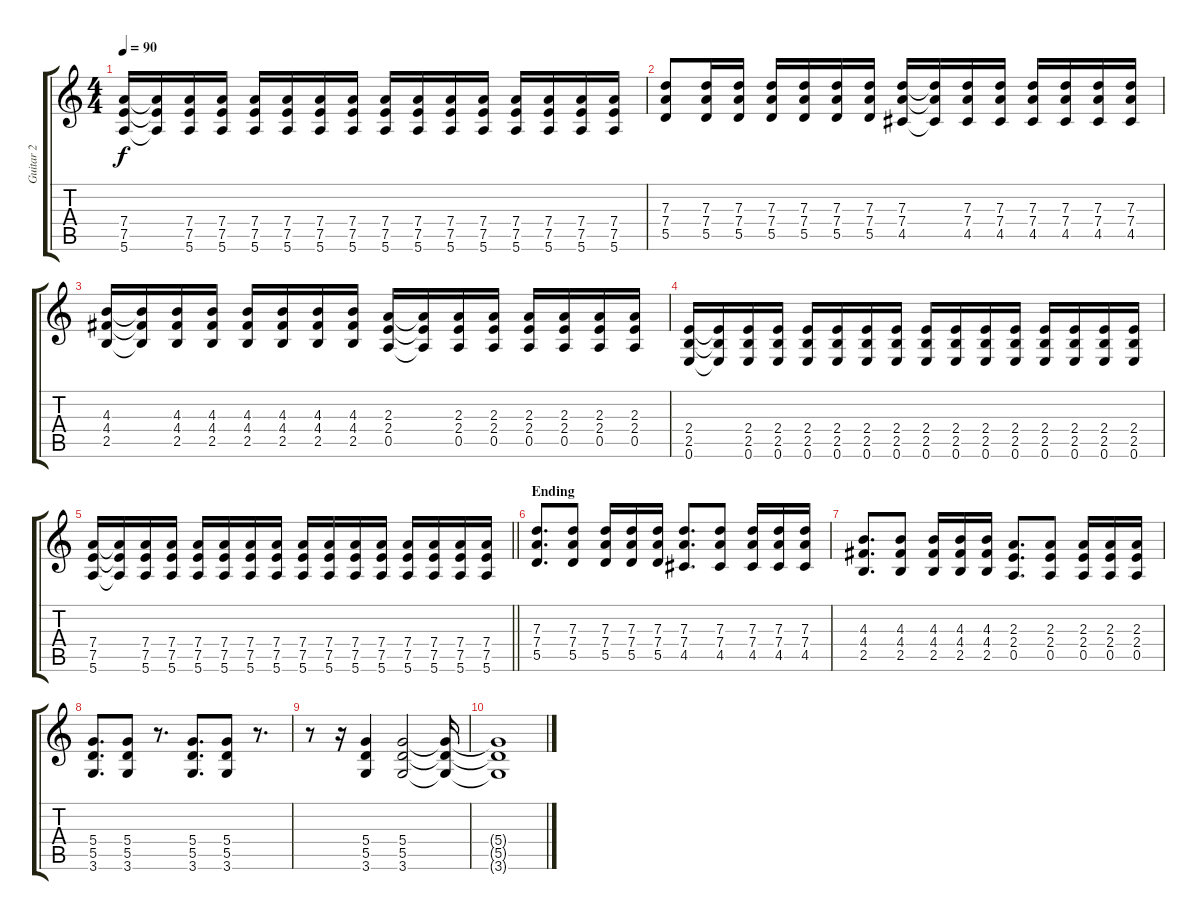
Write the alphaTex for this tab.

\track ("Guitar 2" "Guitar 2") {instrument distortionguitar}
\staff {score tabs}
\tuning (E4 B3 G3 D3 A2 E2) {hide}
\ts (4 4)
\tempo 90
\clef g2
\ks c
(7.4 7.5 5.6).16{dy f} (7.4{t} 7.5{t} 5.6{t}).16 (7.4 7.5 5.6).16 (7.4 7.5 5.6).16 (7.4 7.5 5.6).16 (7.4 7.5 5.6).16 (7.4 7.5 5.6).16 (7.4 7.5 5.6).16 (7.4 7.5 5.6).16 (7.4 7.5 5.6).16 (7.4 7.5 5.6).16 (7.4 7.5 5.6).16 (7.4 7.5 5.6).16 (7.4 7.5 5.6).16 (7.4 7.5 5.6).16 (7.4 7.5 5.6).16 |
(7.3 7.4 5.5).8 (7.3 7.4 5.5).16 (7.3 7.4 5.5).16 (7.3 7.4 5.5).16 (7.3 7.4 5.5).16 (7.3 7.4 5.5).16 (7.3 7.4 5.5).16 (7.3 7.4 4.5).16 (7.3{t} 7.4{t} 4.5{t}).16 (7.3 7.4 4.5).16 (7.3 7.4 4.5).16 (7.3 7.4 4.5).16 (7.3 7.4 4.5).16 (7.3 7.4 4.5).16 (7.3 7.4 4.5).16 |
(4.3 4.4 2.5).16 (4.3{t} 4.4{t} 2.5{t}).16 (4.3 4.4 2.5).16 (4.3 4.4 2.5).16 (4.3 4.4 2.5).16 (4.3 4.4 2.5).16 (4.3 4.4 2.5).16 (4.3 4.4 2.5).16 (2.3 2.4 0.5).16 (2.3{t} 2.4{t} 0.5{t}).16 (2.3 2.4 0.5).16 (2.3 2.4 0.5).16 (2.3 2.4 0.5).16 (2.3 2.4 0.5).16 (2.3 2.4 0.5).16 (2.3 2.4 0.5).16 |
(2.4 2.5 0.6).16 (2.4{t} 2.5{t} 0.6{t}).16 (2.4 2.5 0.6).16 (2.4 2.5 0.6).16 (2.4 2.5 0.6).16 (2.4 2.5 0.6).16 (2.4 2.5 0.6).16 (2.4 2.5 0.6).16 (2.4 2.5 0.6).16 (2.4 2.5 0.6).16 (2.4 2.5 0.6).16 (2.4 2.5 0.6).16 (2.4 2.5 0.6).16 (2.4 2.5 0.6).16 (2.4 2.5 0.6).16 (2.4 2.5 0.6).16 |
\barLineRight lightlight
(7.4 7.5 5.6).16 (7.4{t} 7.5{t} 5.6{t}).16 (7.4 7.5 5.6).16 (7.4 7.5 5.6).16 (7.4 7.5 5.6).16 (7.4 7.5 5.6).16 (7.4 7.5 5.6).16 (7.4 7.5 5.6).16 (7.4 7.5 5.6).16 (7.4 7.5 5.6).16 (7.4 7.5 5.6).16 (7.4 7.5 5.6).16 (7.4 7.5 5.6).16 (7.4 7.5 5.6).16 (7.4 7.5 5.6).16 (7.4 7.5 5.6).16 |
\section ("" "Ending")
(7.3 7.4 5.5).8{d} (7.3 7.4 5.5).8 (7.3 7.4 5.5).16 (7.3 7.4 5.5).16 (7.3 7.4 5.5).16 (7.3 7.4 4.5).8{d} (7.3 7.4 4.5).8 (7.3 7.4 4.5).16 (7.3 7.4 4.5).16 (7.3 7.4 4.5).16 |
(4.3 4.4 2.5).8{d} (4.3 4.4 2.5).8 (4.3 4.4 2.5).16 (4.3 4.4 2.5).16 (4.3 4.4 2.5).16 (2.3 2.4 0.5).8{d} (2.3 2.4 0.5).8 (2.3 2.4 0.5).16 (2.3 2.4 0.5).16 (2.3 2.4 0.5).16 |
(5.4 5.5 3.6).8{d} (5.4 5.5 3.6).8 r.8{d} (5.4 5.5 3.6).8{d} (5.4 5.5 3.6).8 r.8{d} |
r.8 r.16 (5.4 5.5 3.6).4 (5.4 5.5 3.6).2 (5.4{t} 5.5{t} 3.6{t}).16 |
(5.4{t} 5.5{t} 3.6{t}).1
